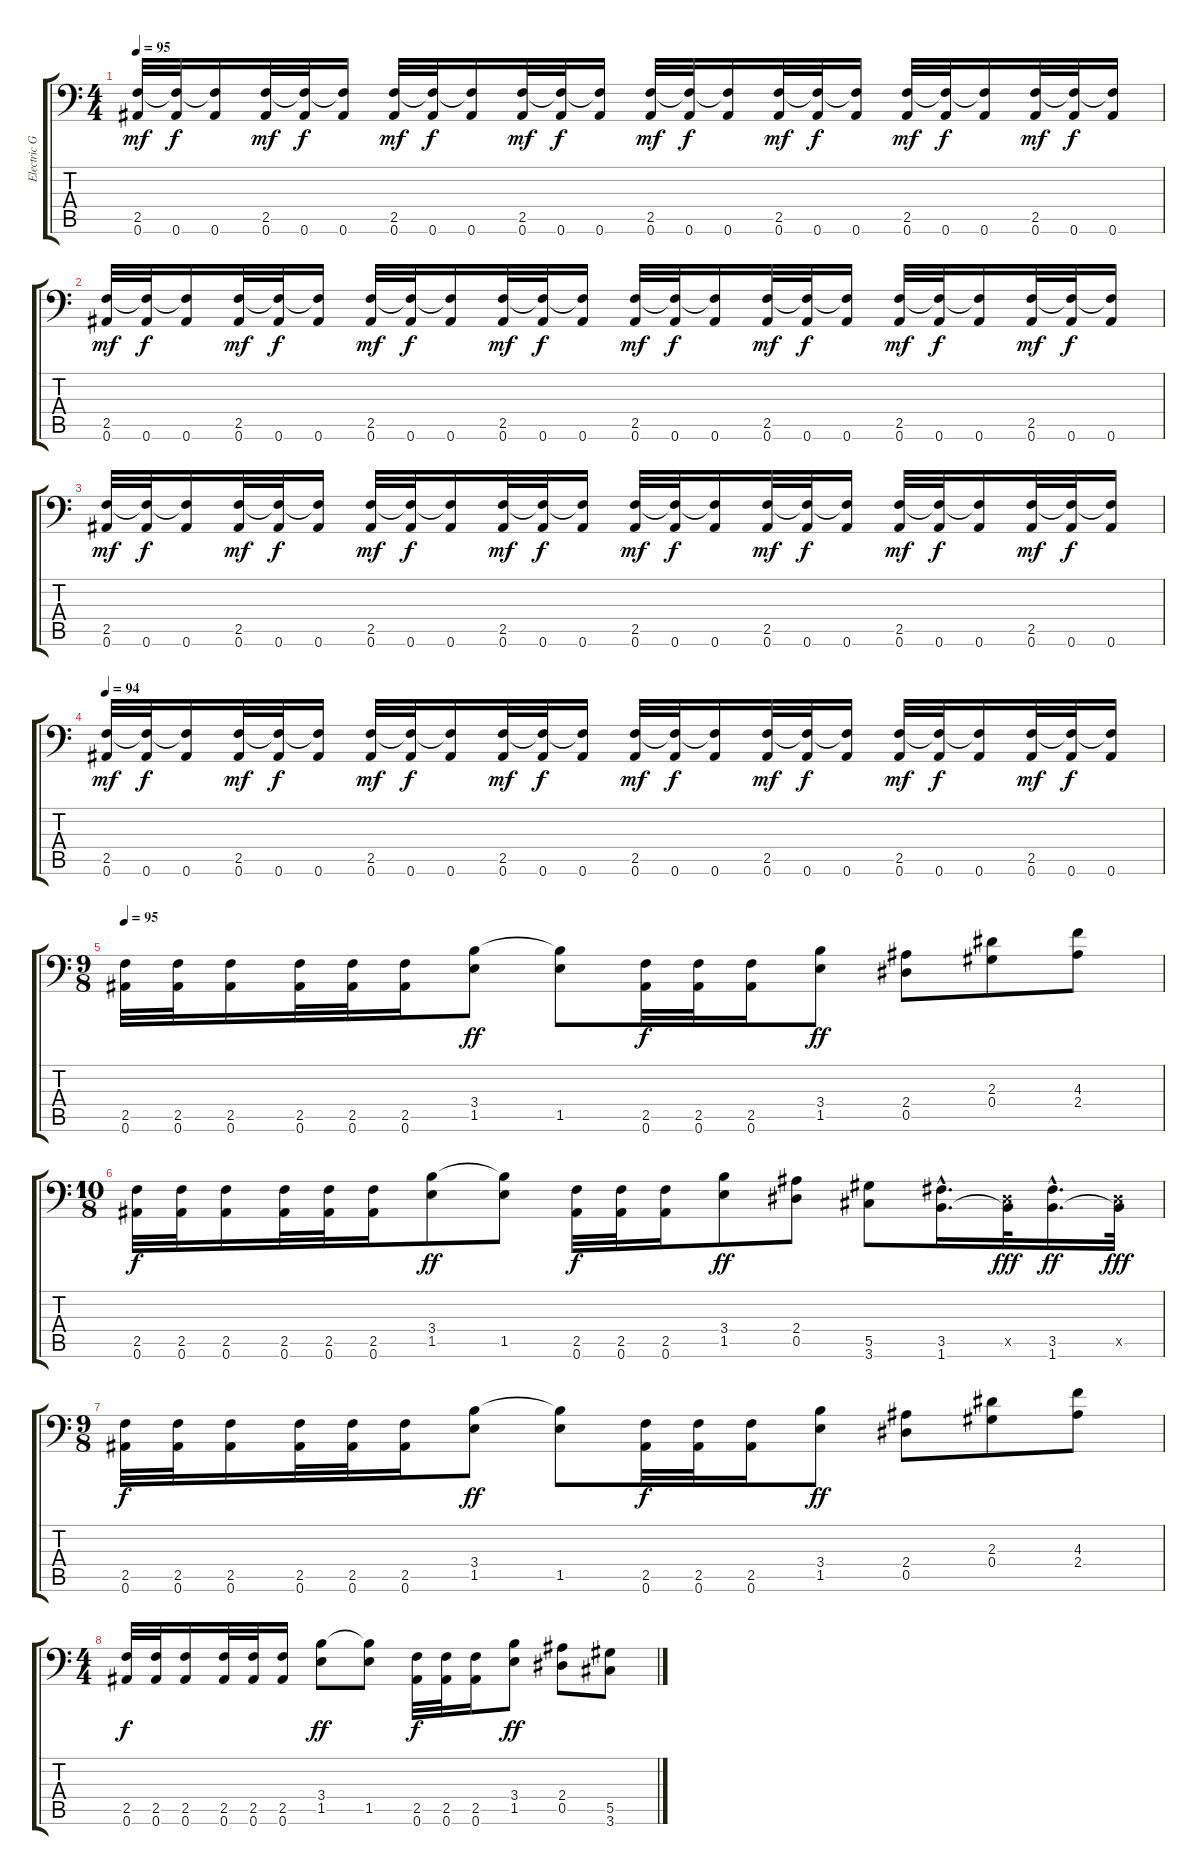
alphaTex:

\track ("Electric Guitar 4" "Electric G") {instrument distortionguitar}
\staff {score tabs}
\tuning (Bb3 F3 Db3 Ab2 Eb2 Bb1) {hide}
\ts (4 4)
\tempo 95
\clef f4
\ks c
(2.5 0.6).32{dy mf} (2.5{t} 0.6).32{dy f} (2.5{t} 0.6).16 (2.5 0.6).32{dy mf} (2.5{t} 0.6).32{dy f} (2.5{t} 0.6).16 (2.5 0.6).32{dy mf} (2.5{t} 0.6).32{dy f} (2.5{t} 0.6).16 (2.5 0.6).32{dy mf} (2.5{t} 0.6).32{dy f} (2.5{t} 0.6).16 (2.5 0.6).32{dy mf} (2.5{t} 0.6).32{dy f} (2.5{t} 0.6).16 (2.5 0.6).32{dy mf} (2.5{t} 0.6).32{dy f} (2.5{t} 0.6).16 (2.5 0.6).32{dy mf} (2.5{t} 0.6).32{dy f} (2.5{t} 0.6).16 (2.5 0.6).32{dy mf} (2.5{t} 0.6).32{dy f} (2.5{t} 0.6).16 |
(2.5 0.6).32{dy mf} (2.5{t} 0.6).32{dy f} (2.5{t} 0.6).16 (2.5 0.6).32{dy mf} (2.5{t} 0.6).32{dy f} (2.5{t} 0.6).16 (2.5 0.6).32{dy mf} (2.5{t} 0.6).32{dy f} (2.5{t} 0.6).16 (2.5 0.6).32{dy mf} (2.5{t} 0.6).32{dy f} (2.5{t} 0.6).16 (2.5 0.6).32{dy mf} (2.5{t} 0.6).32{dy f} (2.5{t} 0.6).16 (2.5 0.6).32{dy mf} (2.5{t} 0.6).32{dy f} (2.5{t} 0.6).16 (2.5 0.6).32{dy mf} (2.5{t} 0.6).32{dy f} (2.5{t} 0.6).16 (2.5 0.6).32{dy mf} (2.5{t} 0.6).32{dy f} (2.5{t} 0.6).16 |
(2.5 0.6).32{dy mf} (2.5{t} 0.6).32{dy f} (2.5{t} 0.6).16 (2.5 0.6).32{dy mf} (2.5{t} 0.6).32{dy f} (2.5{t} 0.6).16 (2.5 0.6).32{dy mf} (2.5{t} 0.6).32{dy f} (2.5{t} 0.6).16 (2.5 0.6).32{dy mf} (2.5{t} 0.6).32{dy f} (2.5{t} 0.6).16 (2.5 0.6).32{dy mf} (2.5{t} 0.6).32{dy f} (2.5{t} 0.6).16 (2.5 0.6).32{dy mf} (2.5{t} 0.6).32{dy f} (2.5{t} 0.6).16 (2.5 0.6).32{dy mf} (2.5{t} 0.6).32{dy f} (2.5{t} 0.6).16 (2.5 0.6).32{dy mf} (2.5{t} 0.6).32{dy f} (2.5{t} 0.6).16 |
\tempo 94
(2.5 0.6).32{dy mf} (2.5{t} 0.6).32{dy f} (2.5{t} 0.6).16 (2.5 0.6).32{dy mf} (2.5{t} 0.6).32{dy f} (2.5{t} 0.6).16 (2.5 0.6).32{dy mf} (2.5{t} 0.6).32{dy f} (2.5{t} 0.6).16 (2.5 0.6).32{dy mf} (2.5{t} 0.6).32{dy f} (2.5{t} 0.6).16 (2.5 0.6).32{dy mf} (2.5{t} 0.6).32{dy f} (2.5{t} 0.6).16 (2.5 0.6).32{dy mf} (2.5{t} 0.6).32{dy f} (2.5{t} 0.6).16 (2.5 0.6).32{dy mf} (2.5{t} 0.6).32{dy f} (2.5{t} 0.6).16 (2.5 0.6).32{dy mf} (2.5{t} 0.6).32{dy f} (2.5{t} 0.6).16 |
\ts (9 8)
\tempo 95
(2.5 0.6).32 (2.5 0.6).32 (2.5 0.6).16 (2.5 0.6).32 (2.5 0.6).32 (2.5 0.6).16 (3.4 1.5).8{dy ff} (3.4{t} 1.5).8 (2.5 0.6).32{dy f} (2.5 0.6).32 (2.5 0.6).16 (3.4 1.5).8{dy ff} (2.4 0.5).8 (2.3 0.4).8 (4.3 2.4).8 |
\ts (10 8)
(2.5 0.6).32{dy f} (2.5 0.6).32 (2.5 0.6).16 (2.5 0.6).32 (2.5 0.6).32 (2.5 0.6).16 (3.4 1.5).8{dy ff} (3.4{t} 1.5).8 (2.5 0.6).32{dy f} (2.5 0.6).32 (2.5 0.6).16 (3.4 1.5).8{dy ff} (2.4 0.5).8 (5.5 3.6).8 (3.5{hac} 1.6{hac}).16{d} (0.5{x} 1.6{t}).32{dy fff} (3.5{hac} 1.6{hac}).16{d dy ff} (0.5{x} 1.6{t}).32{dy fff} |
\ts (9 8)
(2.5 0.6).32{dy f} (2.5 0.6).32 (2.5 0.6).16 (2.5 0.6).32 (2.5 0.6).32 (2.5 0.6).16 (3.4 1.5).8{dy ff} (3.4{t} 1.5).8 (2.5 0.6).32{dy f} (2.5 0.6).32 (2.5 0.6).16 (3.4 1.5).8{dy ff} (2.4 0.5).8 (2.3 0.4).8 (4.3 2.4).8 |
\ts (4 4)
(2.5 0.6).32{dy f} (2.5 0.6).32 (2.5 0.6).16 (2.5 0.6).32 (2.5 0.6).32 (2.5 0.6).16 (3.4 1.5).8{dy ff} (3.4{t} 1.5).8 (2.5 0.6).32{dy f} (2.5 0.6).32 (2.5 0.6).16 (3.4 1.5).8{dy ff} (2.4 0.5).8 (5.5 3.6).8
